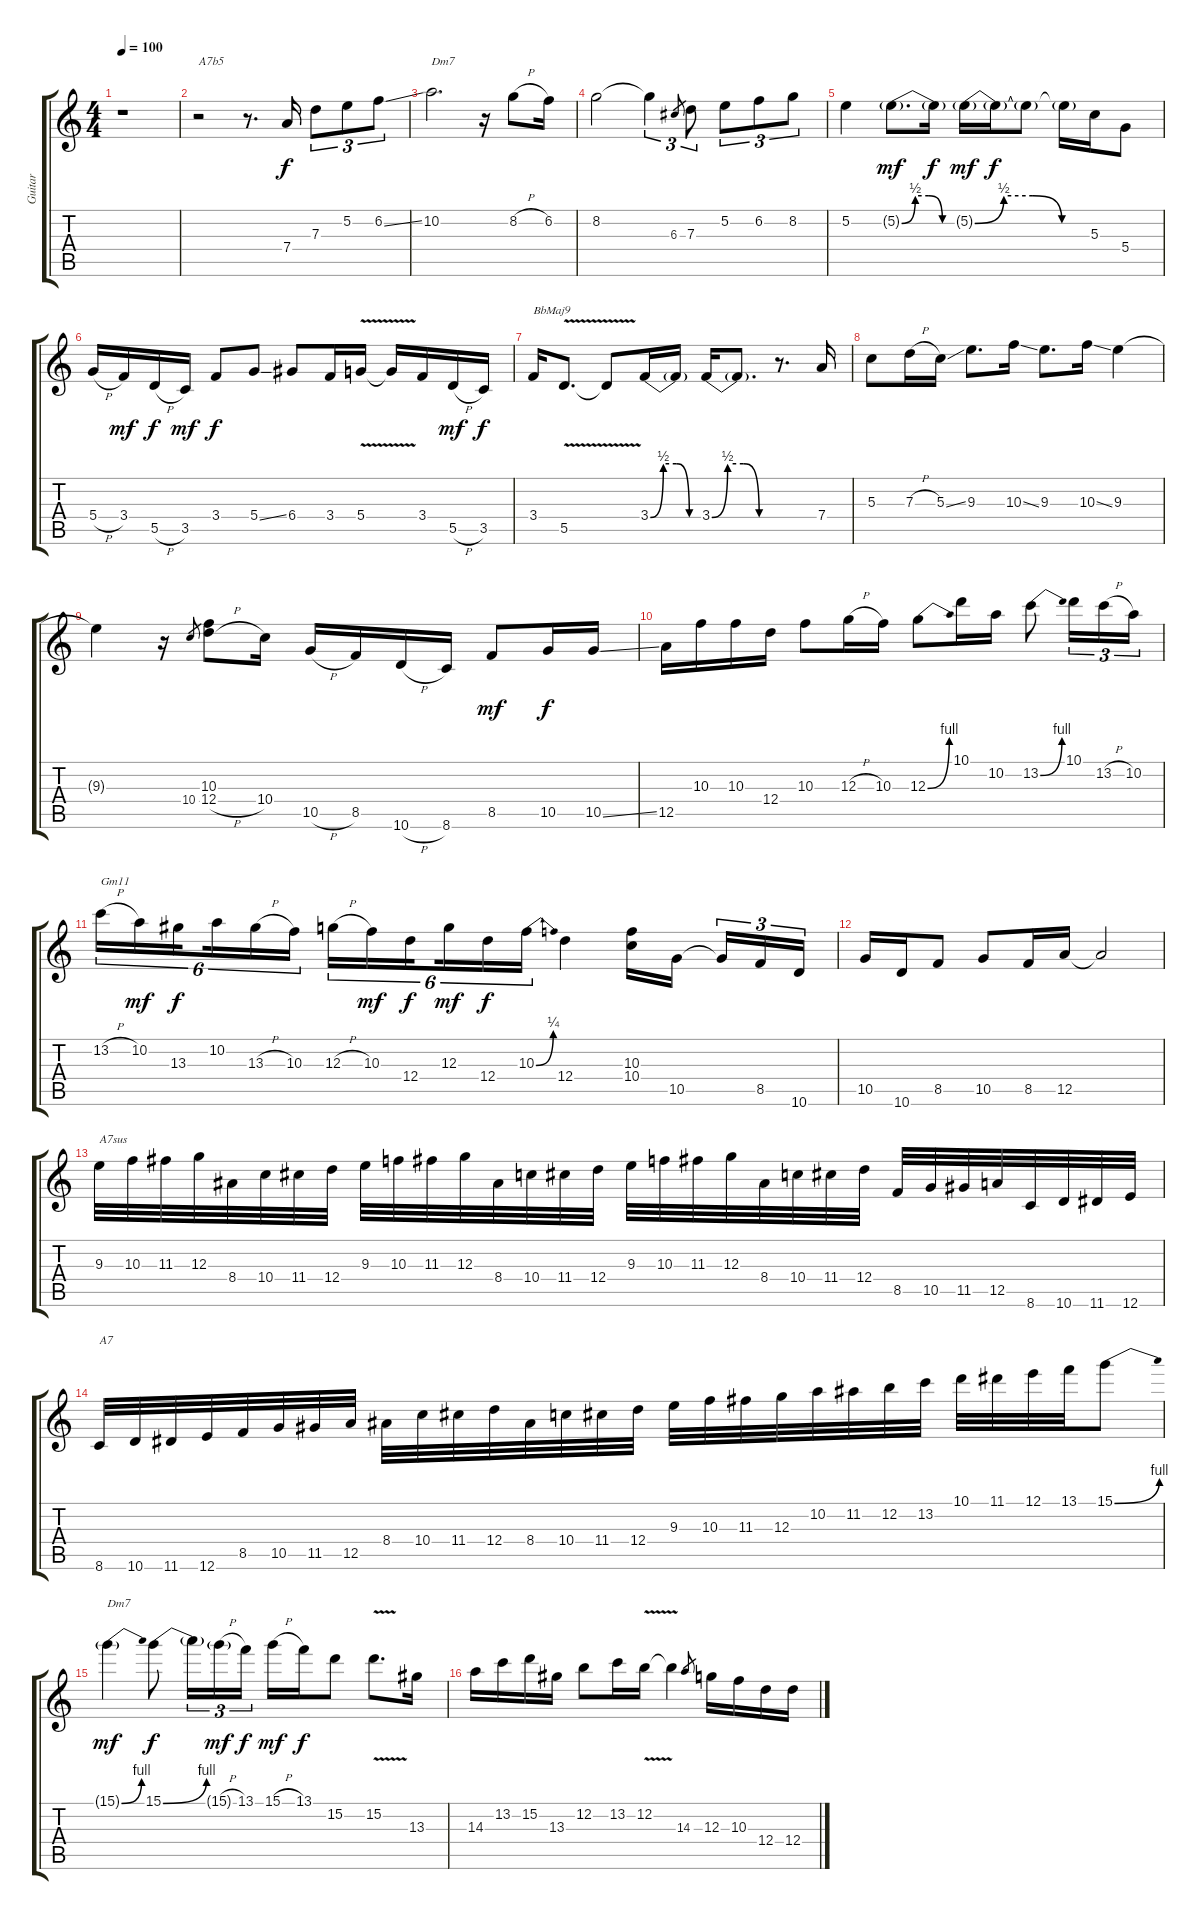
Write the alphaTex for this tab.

\track ("Guitar" "Guitar") {instrument distortionguitar}
\staff {score tabs}
\tuning (E4 B3 G3 D3 A2 E2) {hide}
\ts (4 4)
\tempo 100
\clef g2
\ks c
r.1{dy f instrument distortionguitar} |
r.2{txt "A7b5"} r.8{d} 7.4.16 7.3.8{tu (3 2)} 5.2.8{tu (3 2)} 6.2{ss}.8{tu (3 2)} |
10.2.2{d txt "Dm7"} r.16 8.2{h}.8 6.2.16 |
8.2.2 8.2{t}.4{tu (3 2)} 6.3.8{gr} 7.3.8{tu (3 2)} 5.2.8{tu (3 2)} 6.2.8{tu (3 2)} 8.2.8{tu (3 2)} |
5.2.4 5.2{be (custom 0 0 15 2 30 2 45 0 60 0) g}.8{d dy mf} 5.2{t}.16{dy f} 5.2{be (custom 0 0 15 2 30 2 45 0 60 0) g}.16{dy mf} 5.2{t}.16{dy f} 5.2{t}.8 5.2{t}.16 5.3.16 5.4.8 |
5.4{h}.16 3.4.16{dy mf} 5.5{h}.16{dy f} 3.5.16{dy mf} 3.4.8{dy f} 5.4{ss}.8 6.4.8 3.4.16 5.4{v}.16 5.4{t}.16 3.4.16 5.5{h}.16{dy mf} 3.5.16{dy f} |
3.4.16{txt "BbMaj9"} 5.5{v}.8{d} 5.5{t}.8 3.4{be (custom 0 0 15 2 30 2 45 0 60 0)}.16 3.4{t}.16 3.4{be (custom 0 0 15 2 30 2 45 0 60 0)}.16 3.4{t}.8{d} r.8{d} 7.4.16 |
5.3.8 7.3{h}.16 5.3{ss}.16 9.3.8{d} 10.3{ss}.16 9.3.8{d} 10.3{ss}.16 9.3.4 |
9.3{t}.4 r.16 10.4.8{gr} (10.3 12.4{h}).8 10.4.16 10.5{h}.16 8.5.16 10.6{h}.16 8.6.16 8.5.8{dy mf} 10.5.16{dy f} 10.5{ss}.16 |
12.5.16 10.3.16 10.3.16 12.4.16 10.3.8 12.3{h}.16 10.3.16 12.3{be (bend 0 0 60 4)}.8 10.1.16 10.2.16 13.2{be (bend 0 0 60 4)}.8 10.1.16{tu (3 2)} 13.2{h}.16{tu (3 2)} 10.2.16{tu (3 2)} |
13.2{h}.16{tu (6 4) txt "Gm11"} 10.2.16{tu (6 4) dy mf} 13.3.16{tu (6 4) dy f beam splitsecondary} 10.2.16{tu (6 4)} 13.3{h}.16{tu (6 4)} 10.3.16{tu (6 4)} 12.3{h}.16{tu (6 4)} 10.3.16{tu (6 4) dy mf} 12.4.16{tu (6 4) dy f beam splitsecondary} 12.3.16{tu (6 4) dy mf} 12.4.16{tu (6 4) dy f} 10.3{be (bend 0 0 60 1)}.16{tu (6 4)} 12.4.4 (10.3 10.4).16 10.5.16{beam splitsecondary} 10.5{t}.16{tu (3 2)} 8.5.16{tu (3 2)} 10.6.16{tu (3 2)} |
10.5.16 10.6.16 8.5.8 10.5.8 8.5.16 12.5.16 12.5{t}.2 |
9.3.32{txt "A7sus"} 10.3.32 11.3.32 12.3.32 8.4.32 10.4.32 11.4.32 12.4.32 9.3.32 10.3.32 11.3.32 12.3.32 8.4.32 10.4.32 11.4.32 12.4.32 9.3.32 10.3.32 11.3.32 12.3.32 8.4.32 10.4.32 11.4.32 12.4.32 8.5.32 10.5.32 11.5.32 12.5.32 8.6.32 10.6.32 11.6.32 12.6.32 |
8.6.32{txt "A7"} 10.6.32 11.6.32 12.6.32 8.5.32 10.5.32 11.5.32 12.5.32 8.4.32 10.4.32 11.4.32 12.4.32 8.4.32 10.4.32 11.4.32 12.4.32 9.3.32 10.3.32 11.3.32 12.3.32 10.2.32 11.2.32 12.2.32 13.2.32 10.1.32 11.1.32 12.1.32 13.1.32 15.1{be (bend 0 0 60 4)}.8 |
15.1{be (bend 0 0 60 4) g}.4{txt "Dm7" dy mf} 15.1{be (bend 0 0 60 4)}.8{dy f} 15.1{t}.16{tu (3 2)} 15.1{h g}.16{tu (3 2) dy mf} 13.1.16{tu (3 2) dy f} 15.1{h}.16{dy mf} 13.1.16{dy f} 15.2.8 15.2{v}.8{d} 13.3.16 |
14.3.16 13.2.16 15.2.16 13.3.16 12.2.8 13.2.16 12.2{v}.16 12.2{t}.4 14.3.8{gr} 12.3.16 10.3.16 12.4.16 12.4.16
